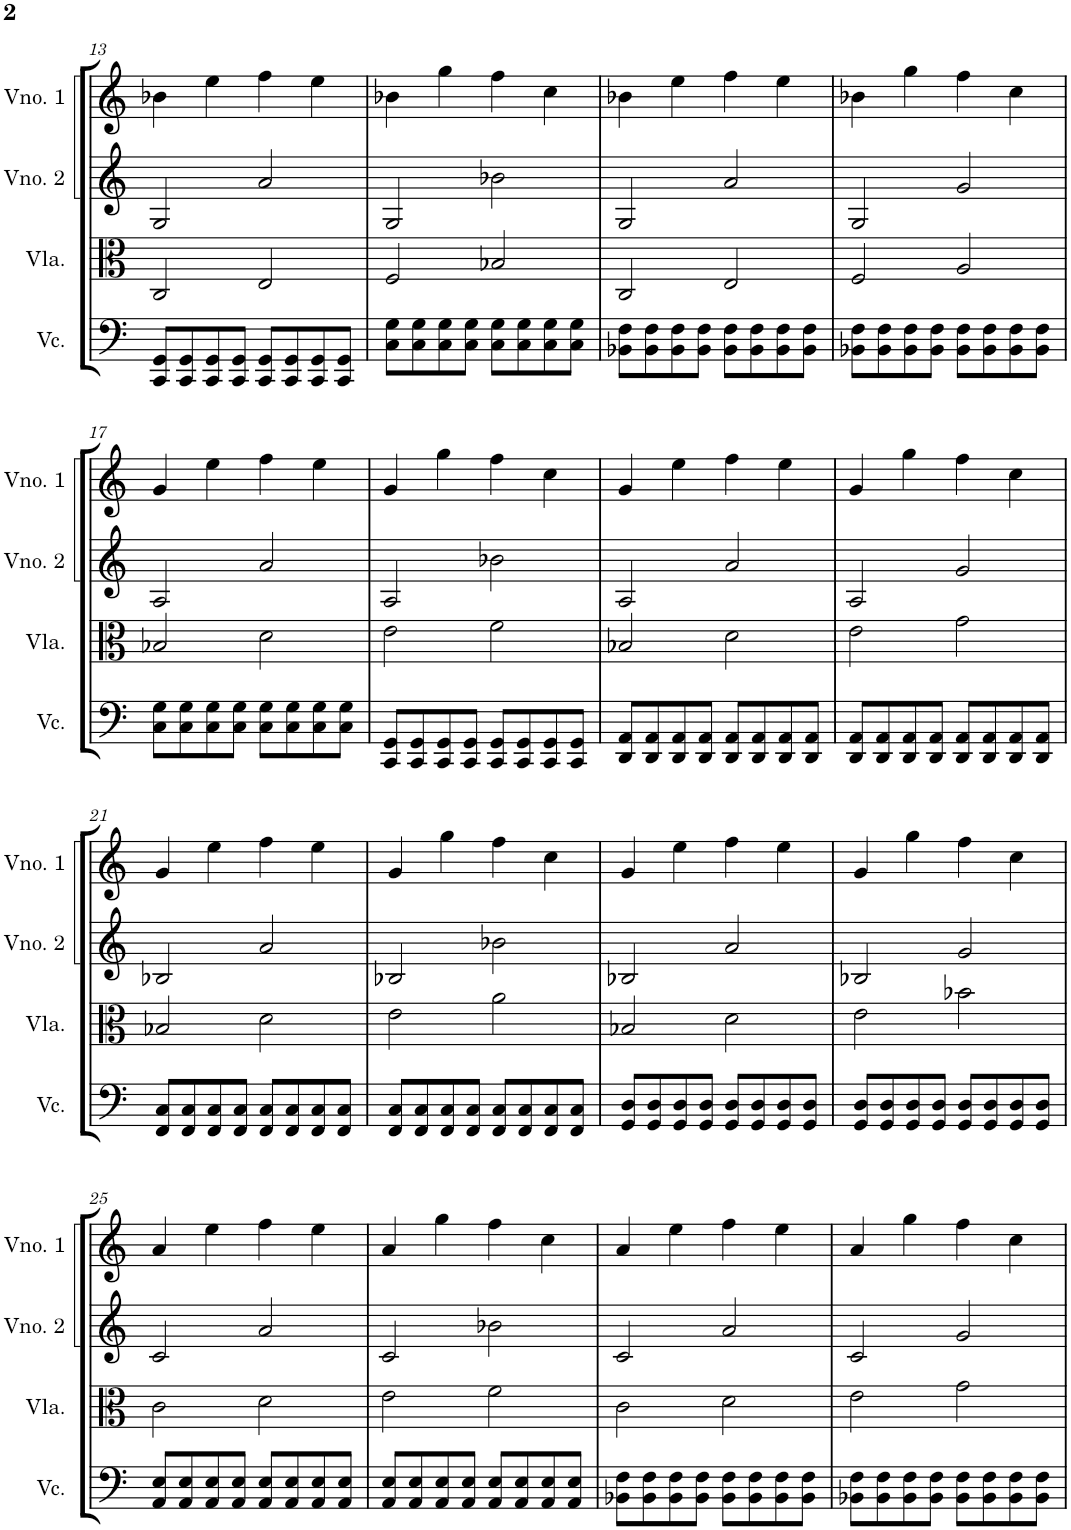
**kern	**kern	**kern	**kern
*part4	*part3	*part2	*part1
*staff4	*staff3	*staff2	*staff1
*I"Violoncelo	*I"Viola	*I"Violino 2	*I"Violino 1
*I'Vc.	*I'Vla.	*I'Vno. 2	*I'Vno. 1
!!LO:PB:g=z
*clefF4	*clefC3	*clefG2	*clefG2
*k[]	*k[]	*k[]	*k[]
*M4/4	*M4/4	*M4/4	*M4/4
=13	=13	=13	=13
8CC/ 8GG/L	2C/	2G/	4b-X\
8CC/ 8GG/	.	.	.
8CC/ 8GG/	.	.	4ee\
8CC/ 8GG/J	.	.	.
8CC/ 8GG/L	2E/	2a/	4ff\
8CC/ 8GG/	.	.	.
8CC/ 8GG/	.	.	4ee\
8CC/ 8GG/J	.	.	.
=14	=14	=14	=14
8C\ 8G\L	2F/	2G/	4b-X\
8C\ 8G\	.	.	.
8C\ 8G\	.	.	4gg\
8C\ 8G\J	.	.	.
8C\ 8G\L	2B-X/	2b-X\	4ff\
8C\ 8G\	.	.	.
8C\ 8G\	.	.	4cc\
8C\ 8G\J	.	.	.
=15	=15	=15	=15
8BB-X\ 8F\L	2C/	2G/	4b-X\
8BB-\ 8F\	.	.	.
8BB-\ 8F\	.	.	4ee\
8BB-\ 8F\J	.	.	.
8BB-\ 8F\L	2E/	2a/	4ff\
8BB-\ 8F\	.	.	.
8BB-\ 8F\	.	.	4ee\
8BB-\ 8F\J	.	.	.
=16	=16	=16	=16
8BB-X\ 8F\L	2F/	2G/	4b-X\
8BB-\ 8F\	.	.	.
8BB-\ 8F\	.	.	4gg\
8BB-\ 8F\J	.	.	.
8BB-\ 8F\L	2A/	2g/	4ff\
8BB-\ 8F\	.	.	.
8BB-\ 8F\	.	.	4cc\
8BB-\ 8F\J	.	.	.
!!LO:LB:g=z
=17	=17	=17	=17
8C\ 8G\L	2B-X/	2A/	4g/
8C\ 8G\	.	.	.
8C\ 8G\	.	.	4ee\
8C\ 8G\J	.	.	.
8C\ 8G\L	2d\	2a/	4ff\
8C\ 8G\	.	.	.
8C\ 8G\	.	.	4ee\
8C\ 8G\J	.	.	.
=18	=18	=18	=18
8CC/ 8GG/L	2e\	2A/	4g/
8CC/ 8GG/	.	.	.
8CC/ 8GG/	.	.	4gg\
8CC/ 8GG/J	.	.	.
8CC/ 8GG/L	2f\	2b-X\	4ff\
8CC/ 8GG/	.	.	.
8CC/ 8GG/	.	.	4cc\
8CC/ 8GG/J	.	.	.
=19	=19	=19	=19
8DD/ 8AA/L	2B-X/	2A/	4g/
8DD/ 8AA/	.	.	.
8DD/ 8AA/	.	.	4ee\
8DD/ 8AA/J	.	.	.
8DD/ 8AA/L	2d\	2a/	4ff\
8DD/ 8AA/	.	.	.
8DD/ 8AA/	.	.	4ee\
8DD/ 8AA/J	.	.	.
=20	=20	=20	=20
8DD/ 8AA/L	2e\	2A/	4g/
8DD/ 8AA/	.	.	.
8DD/ 8AA/	.	.	4gg\
8DD/ 8AA/J	.	.	.
8DD/ 8AA/L	2g\	2g/	4ff\
8DD/ 8AA/	.	.	.
8DD/ 8AA/	.	.	4cc\
8DD/ 8AA/J	.	.	.
!!LO:LB:g=z
=21	=21	=21	=21
8FF/ 8C/L	2B-X/	2B-X/	4g/
8FF/ 8C/	.	.	.
8FF/ 8C/	.	.	4ee\
8FF/ 8C/J	.	.	.
8FF/ 8C/L	2d\	2a/	4ff\
8FF/ 8C/	.	.	.
8FF/ 8C/	.	.	4ee\
8FF/ 8C/J	.	.	.
=22	=22	=22	=22
8FF/ 8C/L	2e\	2B-X/	4g/
8FF/ 8C/	.	.	.
8FF/ 8C/	.	.	4gg\
8FF/ 8C/J	.	.	.
8FF/ 8C/L	2a\	2b-X\	4ff\
8FF/ 8C/	.	.	.
8FF/ 8C/	.	.	4cc\
8FF/ 8C/J	.	.	.
=23	=23	=23	=23
8GG/ 8D/L	2B-X/	2B-X/	4g/
8GG/ 8D/	.	.	.
8GG/ 8D/	.	.	4ee\
8GG/ 8D/J	.	.	.
8GG/ 8D/L	2d\	2a/	4ff\
8GG/ 8D/	.	.	.
8GG/ 8D/	.	.	4ee\
8GG/ 8D/J	.	.	.
=24	=24	=24	=24
8GG/ 8D/L	2e\	2B-X/	4g/
8GG/ 8D/	.	.	.
8GG/ 8D/	.	.	4gg\
8GG/ 8D/J	.	.	.
8GG/ 8D/L	2b-X\	2g/	4ff\
8GG/ 8D/	.	.	.
8GG/ 8D/	.	.	4cc\
8GG/ 8D/J	.	.	.
!!LO:LB:g=z
=25	=25	=25	=25
8AA/ 8E/L	2c\	2c/	4a/
8AA/ 8E/	.	.	.
8AA/ 8E/	.	.	4ee\
8AA/ 8E/J	.	.	.
8AA/ 8E/L	2d\	2a/	4ff\
8AA/ 8E/	.	.	.
8AA/ 8E/	.	.	4ee\
8AA/ 8E/J	.	.	.
=26	=26	=26	=26
8AA/ 8E/L	2e\	2c/	4a/
8AA/ 8E/	.	.	.
8AA/ 8E/	.	.	4gg\
8AA/ 8E/J	.	.	.
8AA/ 8E/L	2f\	2b-X\	4ff\
8AA/ 8E/	.	.	.
8AA/ 8E/	.	.	4cc\
8AA/ 8E/J	.	.	.
=27	=27	=27	=27
8BB-X\ 8F\L	2c\	2c/	4a/
8BB-\ 8F\	.	.	.
8BB-\ 8F\	.	.	4ee\
8BB-\ 8F\J	.	.	.
8BB-\ 8F\L	2d\	2a/	4ff\
8BB-\ 8F\	.	.	.
8BB-\ 8F\	.	.	4ee\
8BB-\ 8F\J	.	.	.
=28	=28	=28	=28
8BB-X\ 8F\L	2e\	2c/	4a/
8BB-\ 8F\	.	.	.
8BB-\ 8F\	.	.	4gg\
8BB-\ 8F\J	.	.	.
8BB-\ 8F\L	2g\	2g/	4ff\
8BB-\ 8F\	.	.	.
8BB-\ 8F\	.	.	4cc\
8BB-\ 8F\J	.	.	.
=	=	=	=
*-	*-	*-	*-
